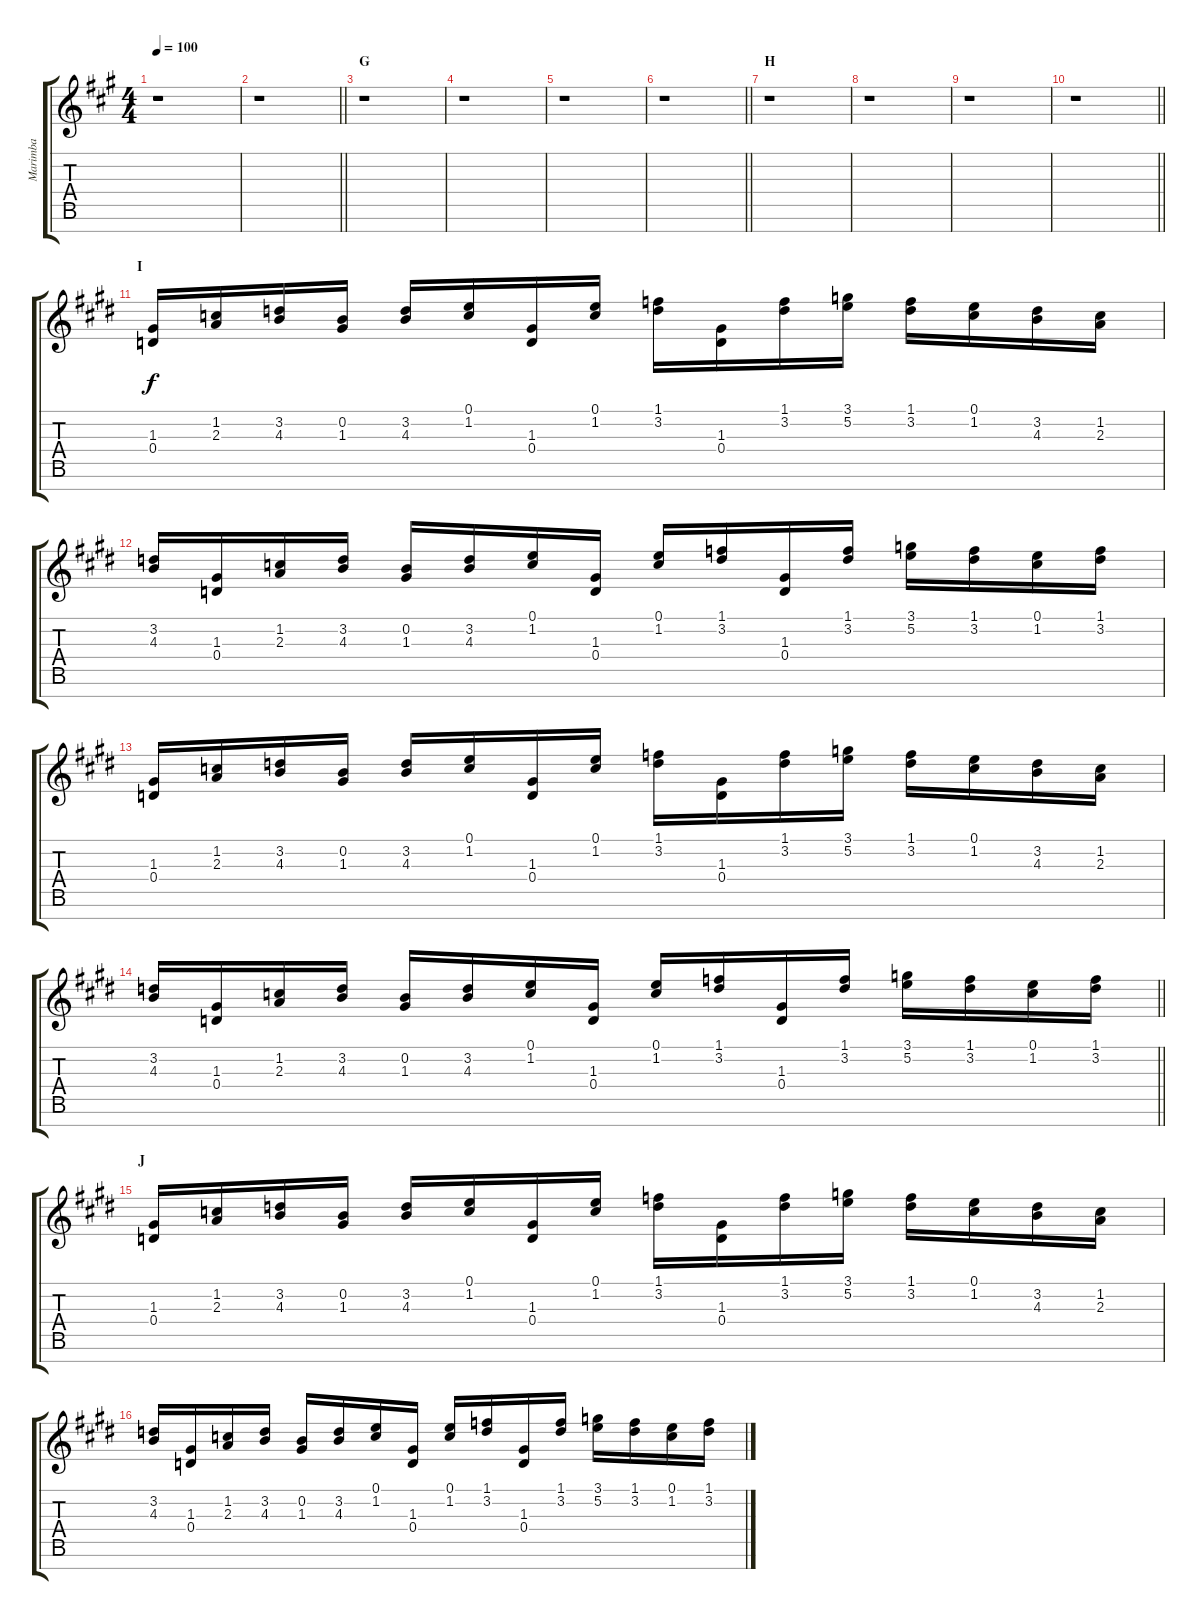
\track ("Marimba" "Marimba") {instrument marimba}
\staff {score tabs}
\tuning (E5 B4 G4 D4 A3 E3 B2) {hide}
\ts (4 4)
\tempo 100
\clef g2
\ks a
r.1{dy f} |
\barLineRight lightlight
r.1 |
\section ("" "G")
r.1 |
r.1 |
r.1 |
\barLineRight lightlight
r.1 |
\section ("" "H")
r.1 |
r.1 |
r.1 |
\barLineRight lightlight
r.1 |
\section ("" "I")
\ks e
(1.3 0.4).16 (1.2 2.3).16 (3.2 4.3).16 (0.2 1.3).16 (3.2 4.3).16 (0.1 1.2).16 (1.3 0.4).16 (0.1 1.2).16 (1.1 3.2).16 (1.3 0.4).16 (1.1 3.2).16 (3.1 5.2).16 (1.1 3.2).16 (0.1 1.2).16 (3.2 4.3).16 (1.2 2.3).16 |
(3.2 4.3).16 (1.3 0.4).16 (1.2 2.3).16 (3.2 4.3).16 (0.2 1.3).16 (3.2 4.3).16 (0.1 1.2).16 (1.3 0.4).16 (0.1 1.2).16 (1.1 3.2).16 (1.3 0.4).16 (1.1 3.2).16 (3.1 5.2).16 (1.1 3.2).16 (0.1 1.2).16 (1.1 3.2).16 |
(1.3 0.4).16 (1.2 2.3).16 (3.2 4.3).16 (0.2 1.3).16 (3.2 4.3).16 (0.1 1.2).16 (1.3 0.4).16 (0.1 1.2).16 (1.1 3.2).16 (1.3 0.4).16 (1.1 3.2).16 (3.1 5.2).16 (1.1 3.2).16 (0.1 1.2).16 (3.2 4.3).16 (1.2 2.3).16 |
\barLineRight lightlight
(3.2 4.3).16 (1.3 0.4).16 (1.2 2.3).16 (3.2 4.3).16 (0.2 1.3).16 (3.2 4.3).16 (0.1 1.2).16 (1.3 0.4).16 (0.1 1.2).16 (1.1 3.2).16 (1.3 0.4).16 (1.1 3.2).16 (3.1 5.2).16 (1.1 3.2).16 (0.1 1.2).16 (1.1 3.2).16 |
\section ("" "J")
(1.3 0.4).16 (1.2 2.3).16 (3.2 4.3).16 (0.2 1.3).16 (3.2 4.3).16 (0.1 1.2).16 (1.3 0.4).16 (0.1 1.2).16 (1.1 3.2).16 (1.3 0.4).16 (1.1 3.2).16 (3.1 5.2).16 (1.1 3.2).16 (0.1 1.2).16 (3.2 4.3).16 (1.2 2.3).16 |
(3.2 4.3).16 (1.3 0.4).16 (1.2 2.3).16 (3.2 4.3).16 (0.2 1.3).16 (3.2 4.3).16 (0.1 1.2).16 (1.3 0.4).16 (0.1 1.2).16 (1.1 3.2).16 (1.3 0.4).16 (1.1 3.2).16 (3.1 5.2).16 (1.1 3.2).16 (0.1 1.2).16 (1.1 3.2).16
